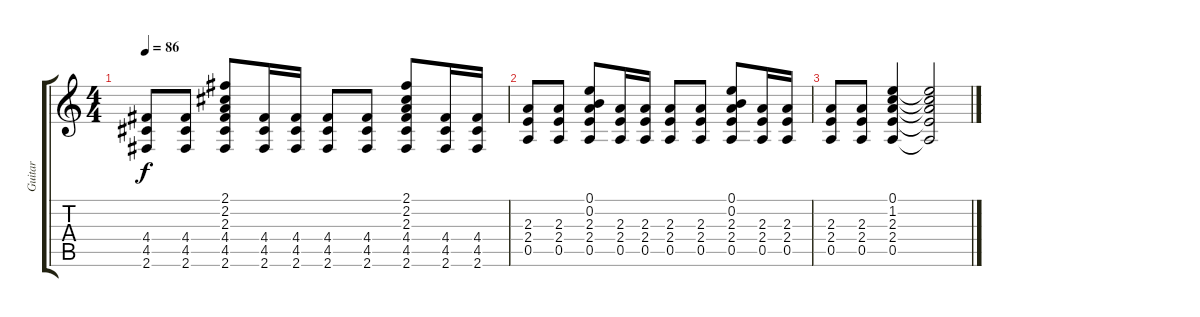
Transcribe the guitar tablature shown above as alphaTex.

\track ("Guitar" "Guitar") {instrument distortionguitar}
\staff {score tabs}
\tuning (E4 B3 G3 D3 A2 E2) {hide}
\ts (4 4)
\tempo 86
\clef g2
\ks c
(4.4 4.5 2.6).8{dy f} (4.4 4.5 2.6).8 (2.1 2.2 2.3 4.4 4.5 2.6).8 (4.4 4.5 2.6).16 (4.4 4.5 2.6).16 (4.4 4.5 2.6).8 (4.4 4.5 2.6).8 (2.1 2.2 2.3 4.4 4.5 2.6).8 (4.4 4.5 2.6).16 (4.4 4.5 2.6).16 |
(2.3 2.4 0.5).8 (2.3 2.4 0.5).8 (0.1 0.2 2.3 2.4 0.5).8 (2.3 2.4 0.5).16 (2.3 2.4 0.5).16 (2.3 2.4 0.5).8 (2.3 2.4 0.5).8 (0.1 0.2 2.3 2.4 0.5).8 (2.3 2.4 0.5).16 (2.3 2.4 0.5).16 |
(2.3 2.4 0.5).8 (2.3 2.4 0.5).8 (0.1 1.2 2.3 2.4 0.5).4 (0.1{t} 1.2{t} 2.3{t} 2.4{t} 0.5{t}).2
